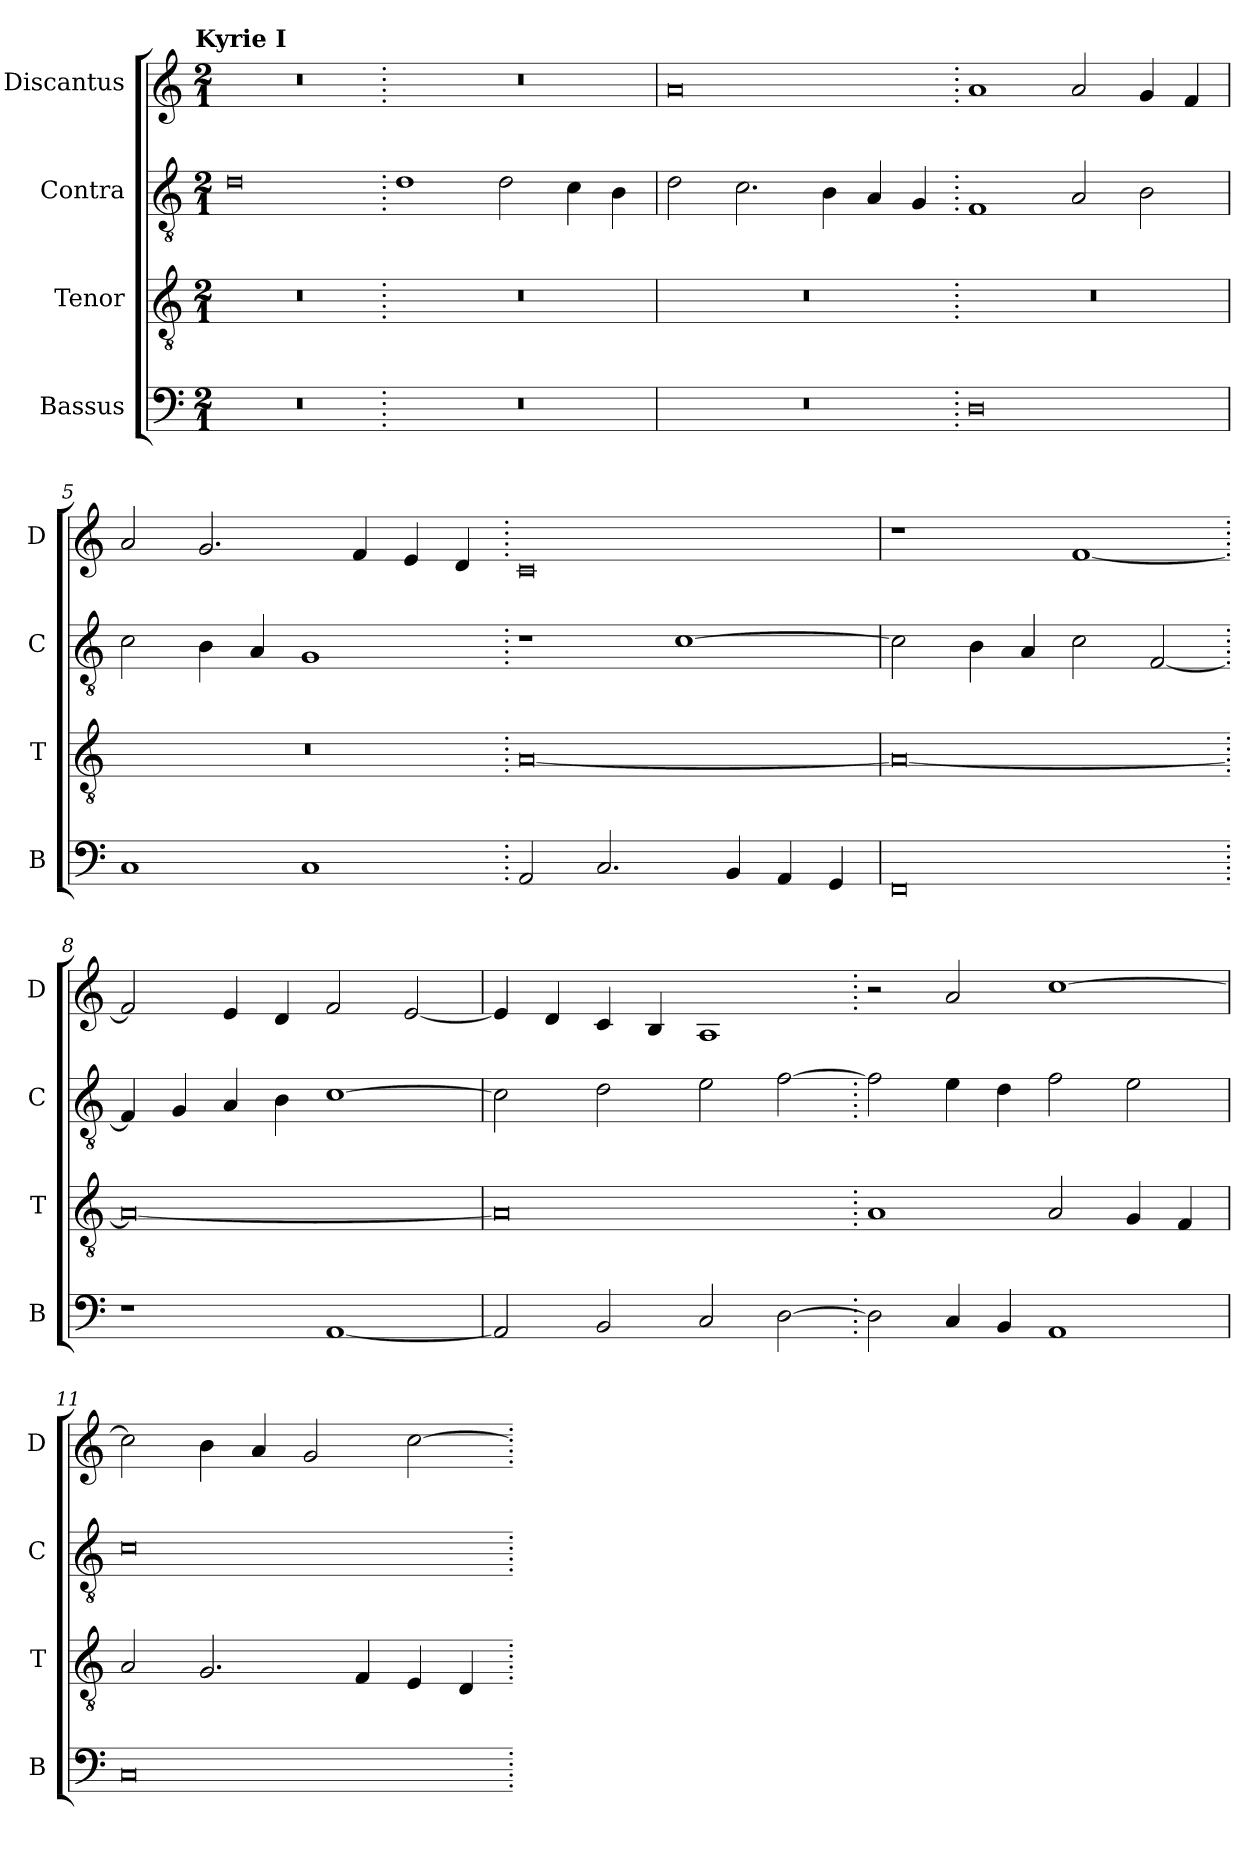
**kern	**kern	**kern	**kern
*part4	*part3	*part2	*part1
*staff4	*staff3	*staff2	*staff1
*I"Bassus	*I"Tenor	*I"Contra	*I"Discantus
*I'B	*I'T	*I'C	*I'D
*clefF4	*clefGv2	*clefGv2	*clefG2
*k[]	*k[]	*k[]	*k[]
!!LO:TX:omd:t=Kyrie I
*M2/1	*M2/1	*M2/1	*M2/1
=1	=1	=1	=1
0r	0r	0d	0r
=2.	=2.	=2.	=2.
0r	0r	1d	0r
.	.	2d\	.
.	.	4c\	.
.	.	4B\	.
=3	=3	=3	=3
0r	0r	2d\	0a
.	.	2.c\	.
.	.	4B\	.
.	.	4A/	.
.	.	4G/	.
=4.	=4.	=4.	=4.
0D	0r	1F	1a
.	.	2A/	2a/
.	.	2B\	4g/
.	.	.	4f/
=5	=5	=5	=5
1C	0r	2c\	2a/
.	.	4B\	2.g/
.	.	4A/	.
1C	.	1G	.
.	.	.	4f/
.	.	.	4e/
.	.	.	4d/
=6.	=6.	=6.	=6.
2AA/	[0A	1r	0c
2.C/	.	.	.
.	.	[1c	.
4BB/	.	.	.
4AA/	.	.	.
4GG/	.	.	.
=7	=7	=7	=7
0FF	0A_	2c\]	1r
.	.	4B\	.
.	.	4A/	.
.	.	2c\	[1f
.	.	[2F/	.
=8.	=8.	=8.	=8.
1r	0A_	4F/]	2f/]
.	.	4G/	.
.	.	4A/	4e/
.	.	4B\	4d/
[1AA	.	[1c	2f/
.	.	.	[2e/
=9	=9	=9	=9
2AA/]	0A]	2c\]	4e/]
.	.	.	4d/
2BB/	.	2d\	4c/
.	.	.	4B/
2C/	.	2e\	1A
[2D\	.	[2f\	.
=10.	=10.	=10.	=10.
2D\]	1A	2f\]	2r
4C/	.	4e\	2a/
4BB/	.	4d\	.
1AA	2A/	2f\	[1cc
.	4G/	2e\	.
.	4F/	.	.
=11	=11	=11	=11
0C	2A/	0c	2cc\]
.	2.G/	.	4b\
.	.	.	4a/
.	.	.	2g/
.	4F/	.	.
.	4E/	.	[2cc\
.	4D/	.	.
=.	=.	=.	=.
*-	*-	*-	*-
